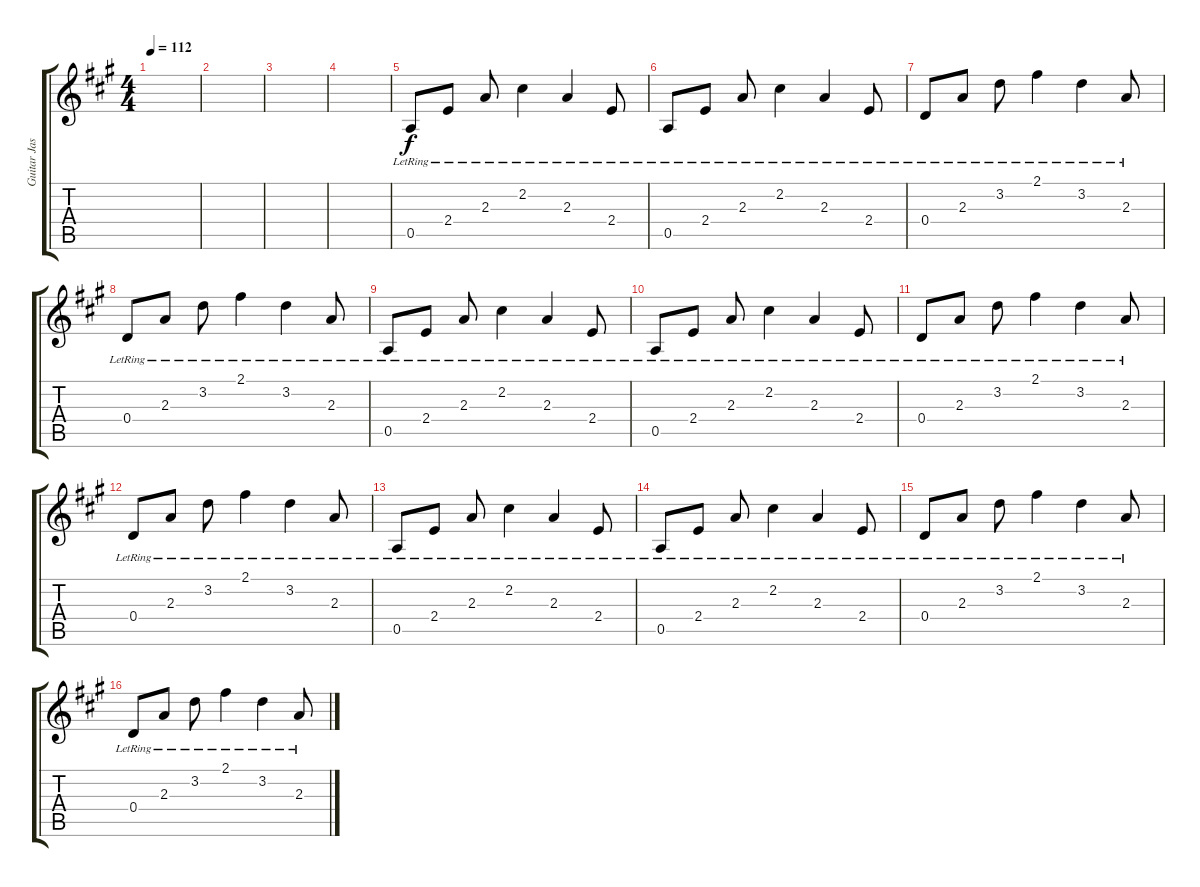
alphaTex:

\track ("Guitar Jason Double" "Guitar Jas") {instrument distortionguitar}
\staff {score tabs}
\tuning (E4 B3 G3 D3 A2 E2) {hide}
\ts (4 4)
\tempo 112
\clef g2
\ks a
|
|
|
|
0.5{lr}.8 2.4{lr}.8 2.3{lr}.8 2.2{lr}.4 2.3{lr}.4 2.4{lr}.8 |
0.5{lr}.8 2.4{lr}.8 2.3{lr}.8 2.2{lr}.4 2.3{lr}.4 2.4{lr}.8 |
0.4{lr}.8 2.3{lr}.8 3.2{lr}.8 2.1{lr}.4 3.2{lr}.4 2.3{lr}.8 |
0.4{lr}.8 2.3{lr}.8 3.2{lr}.8 2.1{lr}.4 3.2{lr}.4 2.3{lr}.8 |
0.5{lr}.8 2.4{lr}.8 2.3{lr}.8 2.2{lr}.4 2.3{lr}.4 2.4{lr}.8 |
0.5{lr}.8 2.4{lr}.8 2.3{lr}.8 2.2{lr}.4 2.3{lr}.4 2.4{lr}.8 |
0.4{lr}.8 2.3{lr}.8 3.2{lr}.8 2.1{lr}.4 3.2{lr}.4 2.3{lr}.8 |
0.4{lr}.8 2.3{lr}.8 3.2{lr}.8 2.1{lr}.4 3.2{lr}.4 2.3{lr}.8 |
0.5{lr}.8 2.4{lr}.8 2.3{lr}.8 2.2{lr}.4 2.3{lr}.4 2.4{lr}.8 |
0.5{lr}.8 2.4{lr}.8 2.3{lr}.8 2.2{lr}.4 2.3{lr}.4 2.4{lr}.8 |
0.4{lr}.8 2.3{lr}.8 3.2{lr}.8 2.1{lr}.4 3.2{lr}.4 2.3{lr}.8 |
0.4{lr}.8 2.3{lr}.8 3.2{lr}.8 2.1{lr}.4 3.2{lr}.4 2.3{lr}.8
